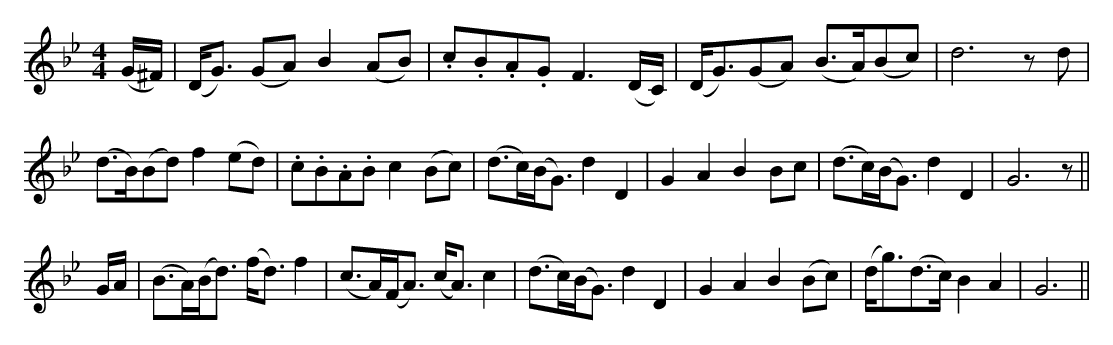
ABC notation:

X:1
M:4/4
K:Gmin
(G/^F/)|(D<G) (GA) B2 (AB)|.c.B.A.G F3 (D/C/)|(D<G)(GA) (B>A)(Bc)|d6 z d|
(d>B)(Bd) f2 (ed)|.c.B.A.B c2 (Bc)|(d>c)(B<G) d2D2|G2A2B2 Bc|(d>c)(B<G) d2 D2|G6 z||
G/A/|(B>A)(B<d) (f<d) f2|(c>A)(F<A) (c<A) c2|(d>c)(B<G) d2 D2|G2A2B2 (Bc)|(d<g)(d>c) B2A2|G6||
